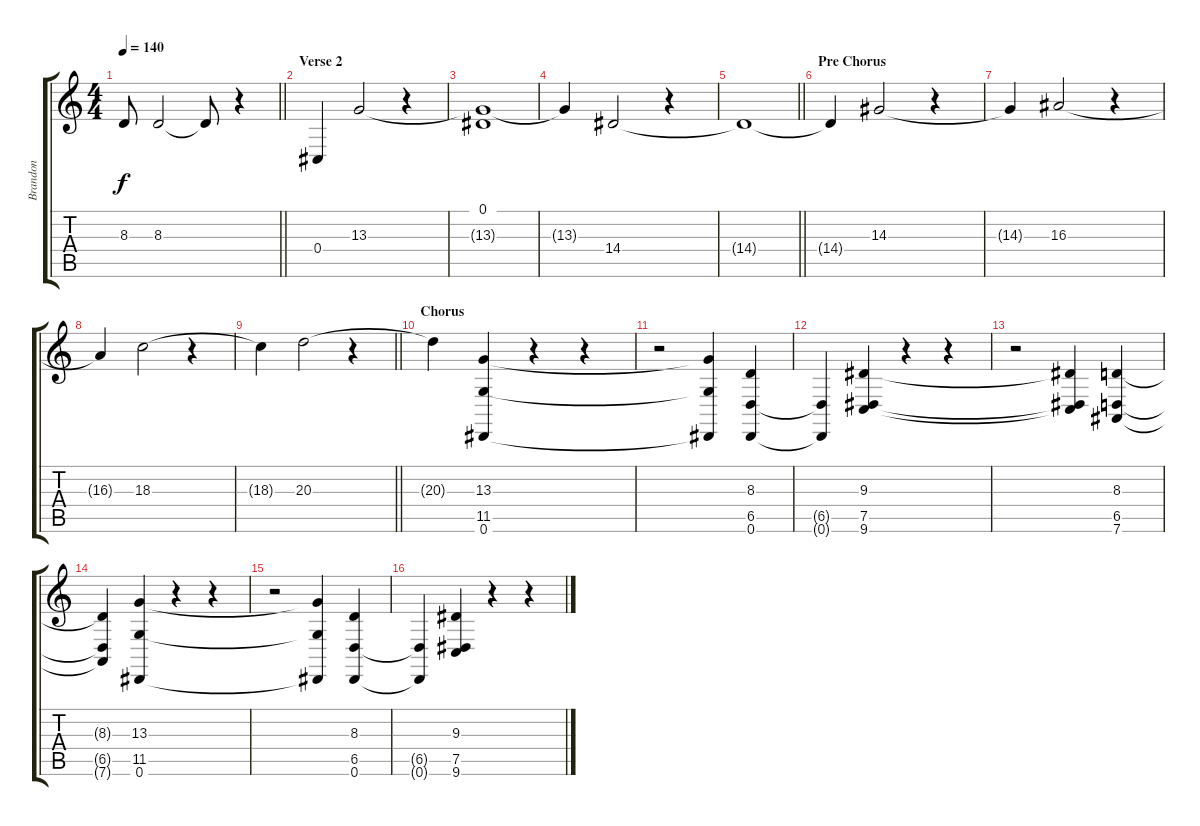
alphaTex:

\track ("Brandon" "Brandon") {instrument stringensemble1}
\staff {score tabs}
\tuning (Eb4 Bb3 Gb3 Db3 Ab2 Eb2) {hide}
\ts (4 4)
\tempo 140
\clef g2
\barLineRight lightlight
\ks c
8.3.8{dy f} 8.3.2 8.3{t}.8 r.4 |
\section ("" "Verse 2")
0.4.4 13.3.2 r.4 |
(0.1 13.3{t}).1 |
13.3{t}.4 14.4.2 r.4 |
\barLineRight lightlight
14.4{t}.1 |
\section ("" "Pre Chorus")
14.4{t}.4 14.3.2 r.4 |
14.3{t}.4 16.3.2 r.4 |
16.3{t}.4 18.3.2 r.4 |
\barLineRight lightlight
18.3{t}.4 20.3.2 r.4 |
\section ("" "Chorus")
20.3{t}.4 (13.3 11.5 0.6).4 r.4 r.4 |
r.2 (13.3{t} 11.5{t} 0.6{t}).4 (8.3 6.5 0.6).4 |
(6.5{t} 0.6{t}).4 (9.3 7.5 9.6).4 r.4 r.4 |
r.2 (9.3{t} 7.5{t} 9.6{t}).4 (8.3 6.5 7.6).4 |
(8.3{t} 6.5{t} 7.6{t}).4 (13.3 11.5 0.6).4 r.4 r.4 |
r.2 (13.3{t} 11.5{t} 0.6{t}).4 (8.3 6.5 0.6).4 |
(6.5{t} 0.6{t}).4 (9.3 7.5 9.6).4 r.4 r.4
